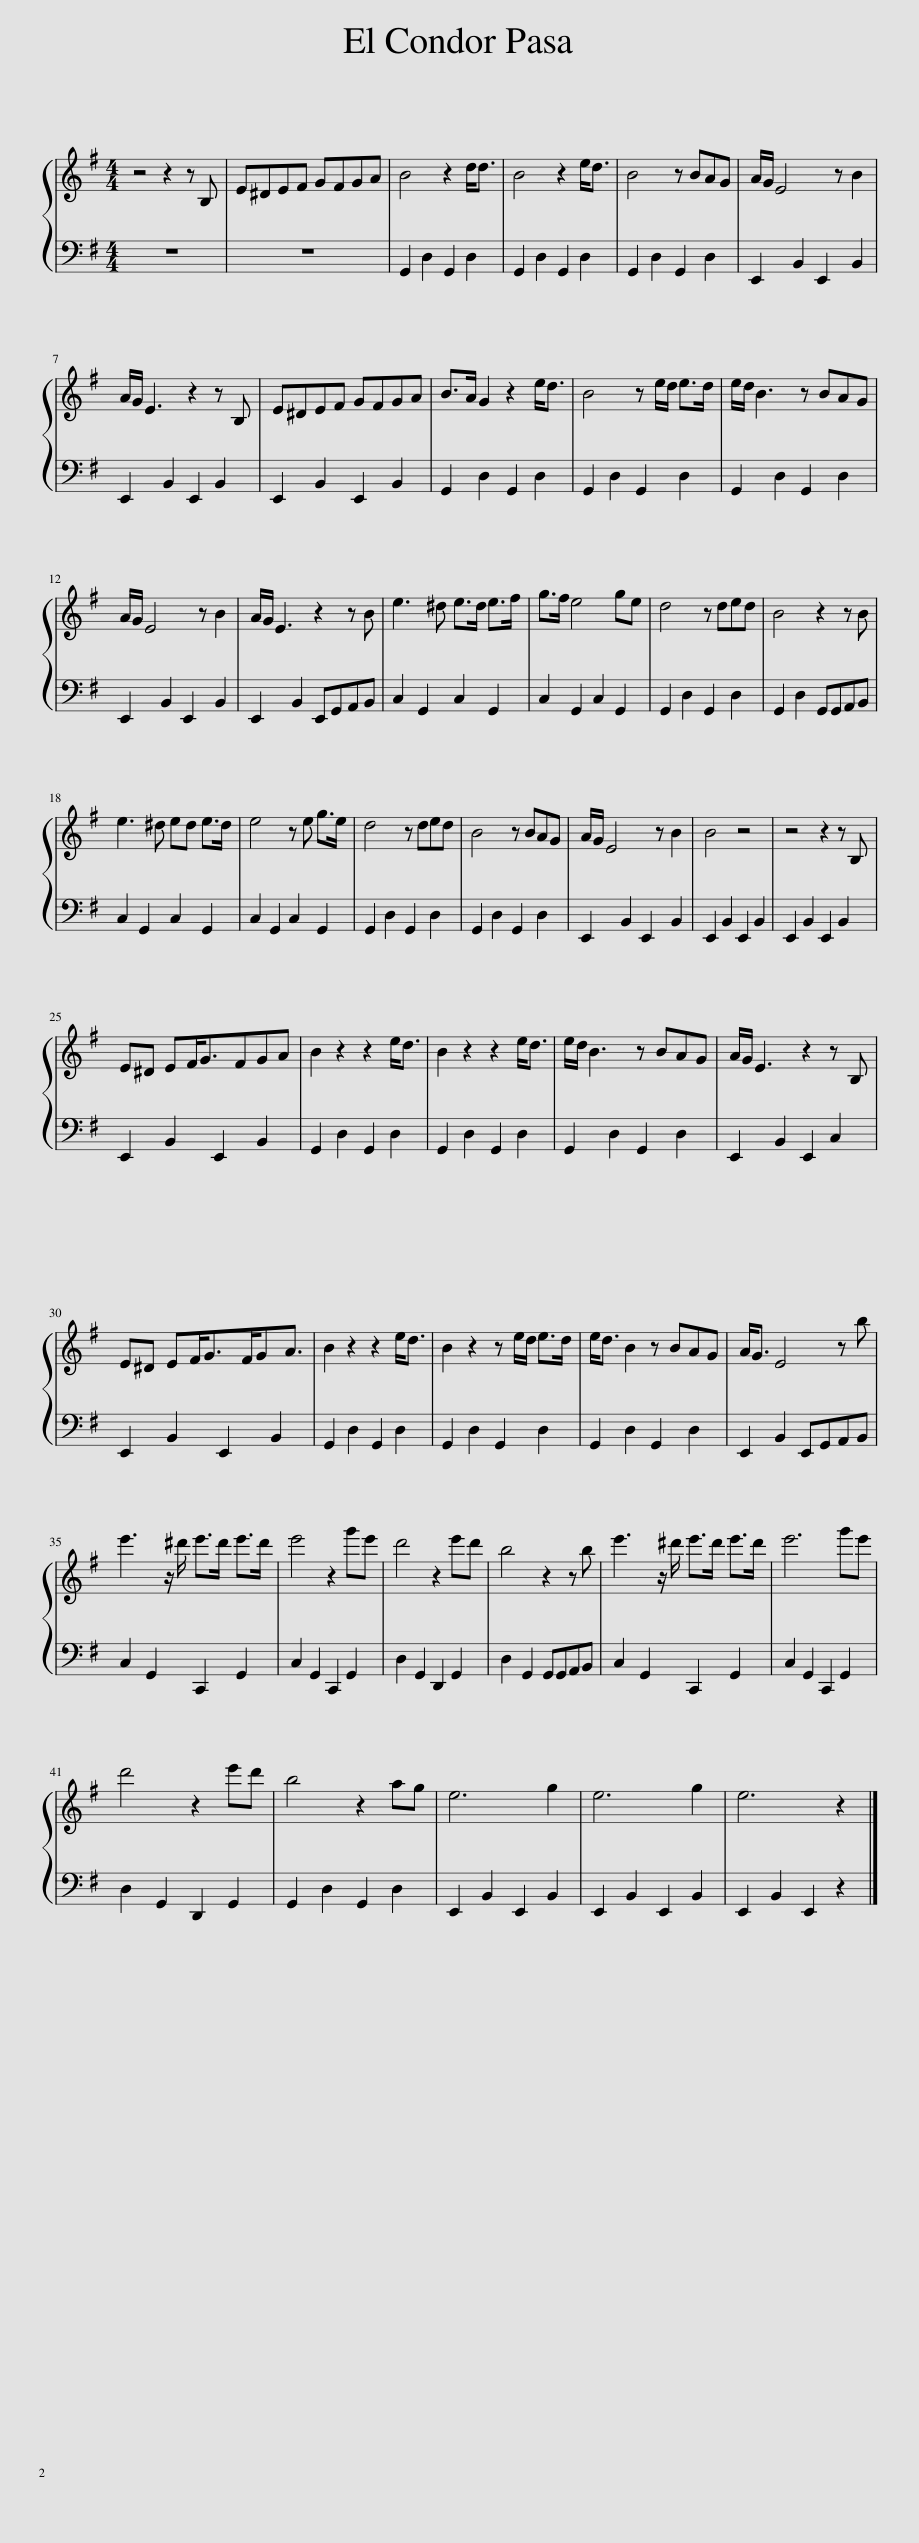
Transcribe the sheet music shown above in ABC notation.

X:1
%%score { 1 | 2 }
L:1/8
M:4/4
I:linebreak $
K:G
V:1 treble
V:2 bass
V:1
 z4 z2 z[Q:1/4=80] B, | E^DEF GFGA | B4 z2 d<d | B4 z2 e<d | B4 z BAG | %5
 A/G/ E4 z B2 |$ A/G/ E3 z2 z B, | E^DEF GFGA | B>A G2 z2 e<d | B4 z e/d/ e>d | %10
 e/d/ B3 z BAG |$ A/G/ E4 z B2 | A/G/ E3 z2 z B | e3 ^d e>d e>f | g>f e4 ge | %15
 d4 z ded | B4 z2 z B |$ e3 ^d ed e>d | e4 z e g>e | d4 z ded | %20
 B4 z BAG | A/G/ E4 z B2 | B4 z4 | z4 z2 z B, |$ E^D EF<GFGA | %25
 B2 z2 z2 e<d | B2 z2 z2 e<d | e/d/ B3 z BAG | A/G/ E3 z2 z B, |$ E^D EF<GF/GA3/2 | %30
 B2 z2 z2 e<d | B2 z2 z e/d/ e>d | e<d B2 z BAG | A<G E4 z b |$ e'3 z/ ^d'/ e'>d' e'>d' | %35
 e'4 z2 g'e' | d'4 z2 e'd' | b4 z2 z b | e'3 z/ ^d'/ e'>d' e'>d' | e'6 g'e' |$ %40
 d'4 z2 e'd' | b4 z2 ag | e6 g2 | e6 g2 | e6 z2 |] %45
V:2
 z8 | z8 | G,,2 D,2 G,,2 D,2 | G,,2 D,2 G,,2 D,2 | G,,2 D,2 G,,2 D,2 | %5
 E,,2 B,,2 E,,2 B,,2 |$ E,,2 B,,2 E,,2 B,,2 | E,,2 B,,2 E,,2 B,,2 | G,,2 D,2 G,,2 D,2 | G,,2 D,2 G,,2 D,2 | %10
 G,,2 D,2 G,,2 D,2 |$ E,,2 B,,2 E,,2 B,,2 | E,,2 B,,2 E,,G,,A,,B,, | C,2 G,,2 C,2 G,,2 | C,2 G,,2 C,2 G,,2 | %15
 G,,2 D,2 G,,2 D,2 | G,,2 D,2 G,,G,,A,,B,, |$ C,2 G,,2 C,2 G,,2 | C,2 G,,2 C,2 G,,2 | G,,2 D,2 G,,2 D,2 | %20
 G,,2 D,2 G,,2 D,2 | E,,2 B,,2 E,,2 B,,2 | E,,2 B,,2 E,,2 B,,2 | E,,2 B,,2 E,,2 B,,2 |$ E,,2 B,,2 E,,2 B,,2 | %25
 G,,2 D,2 G,,2 D,2 | G,,2 D,2 G,,2 D,2 | G,,2 D,2 G,,2 D,2 | E,,2 B,,2 E,,2 C,2 |$ E,,2 B,,2 E,,2 B,,2 | %30
 G,,2 D,2 G,,2 D,2 | G,,2 D,2 G,,2 D,2 | G,,2 D,2 G,,2 D,2 | E,,2 B,,2 E,,G,,A,,B,, |$ C,2 G,,2 C,,2 G,,2 | %35
 C,2 G,,2 C,,2 G,,2 | D,2 G,,2 D,,2 G,,2 | D,2 G,,2 G,,G,,A,,B,, | C,2 G,,2 C,,2 G,,2 | C,2 G,,2 C,,2 G,,2 |$ %40
 D,2 G,,2 D,,2 G,,2 | G,,2 D,2 G,,2 D,2 | E,,2 B,,2 E,,2 B,,2 | E,,2 B,,2 E,,2 B,,2 | E,,2 B,,2 E,,2 z2 |] %45
